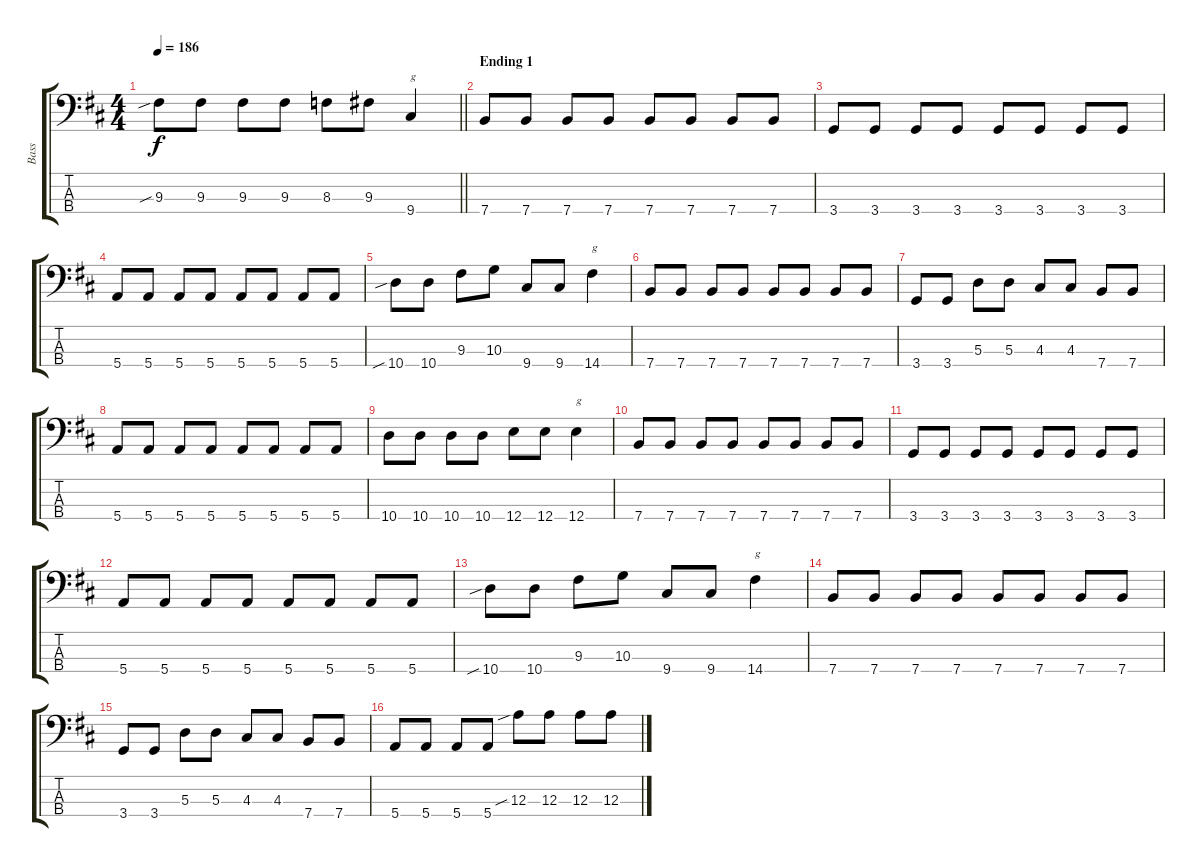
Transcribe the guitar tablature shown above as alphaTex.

\track ("Bass" "Bass") {instrument electricbasspick}
\staff {score tabs}
\tuning (G2 D2 A1 E1) {hide}
\ts (4 4)
\tempo 186
\clef f4
\barLineRight lightlight
\ks d
9.3{sib}.8{dy f} 9.3.8 9.3.8 9.3.8 8.3.8 9.3.8 9.4.4{txt "g"} |
\section ("" "Ending 1")
7.4.8 7.4.8 7.4.8 7.4.8 7.4.8 7.4.8 7.4.8 7.4.8 |
3.4.8 3.4.8 3.4.8 3.4.8 3.4.8 3.4.8 3.4.8 3.4.8 |
5.4.8 5.4.8 5.4.8 5.4.8 5.4.8 5.4.8 5.4.8 5.4.8 |
10.4{sib}.8 10.4.8 9.3.8 10.3.8 9.4.8 9.4.8 14.4.4{txt "g"} |
7.4.8 7.4.8 7.4.8 7.4.8 7.4.8 7.4.8 7.4.8 7.4.8 |
3.4.8 3.4.8 5.3.8 5.3.8 4.3.8 4.3.8 7.4.8 7.4.8 |
5.4.8 5.4.8 5.4.8 5.4.8 5.4.8 5.4.8 5.4.8 5.4.8 |
10.4.8 10.4.8 10.4.8 10.4.8 12.4.8 12.4.8 12.4.4{txt "g"} |
7.4.8 7.4.8 7.4.8 7.4.8 7.4.8 7.4.8 7.4.8 7.4.8 |
3.4.8 3.4.8 3.4.8 3.4.8 3.4.8 3.4.8 3.4.8 3.4.8 |
5.4.8 5.4.8 5.4.8 5.4.8 5.4.8 5.4.8 5.4.8 5.4.8 |
10.4{sib}.8 10.4.8 9.3.8 10.3.8 9.4.8 9.4.8 14.4.4{txt "g"} |
7.4.8 7.4.8 7.4.8 7.4.8 7.4.8 7.4.8 7.4.8 7.4.8 |
3.4.8 3.4.8 5.3.8 5.3.8 4.3.8 4.3.8 7.4.8 7.4.8 |
5.4.8 5.4.8 5.4.8 5.4.8 12.3{sib}.8 12.3.8 12.3.8 12.3.8
